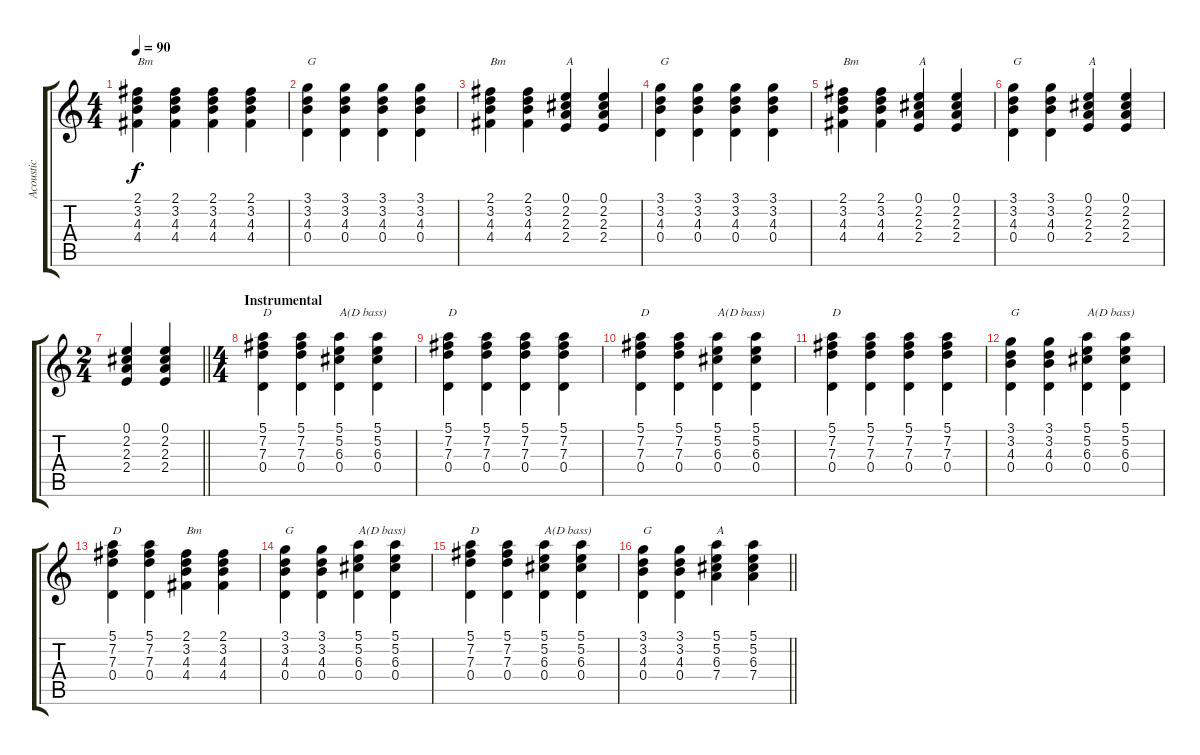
\track ("Acoustic" "Acoustic") {instrument acousticguitarsteel}
\staff {score tabs}
\tuning (E4 B3 G3 D3 A2 E2) {hide}
\ts (4 4)
\tempo 90
\clef g2
\ks c
(2.1 3.2 4.3 4.4).4{txt "Bm" dy f} (2.1 3.2 4.3 4.4).4 (2.1 3.2 4.3 4.4).4 (2.1 3.2 4.3 4.4).4 |
(3.1 3.2 4.3 0.4).4{txt "G"} (3.1 3.2 4.3 0.4).4 (3.1 3.2 4.3 0.4).4 (3.1 3.2 4.3 0.4).4 |
(2.1 3.2 4.3 4.4).4{txt "Bm"} (2.1 3.2 4.3 4.4).4 (0.1 2.2 2.3 2.4).4{txt "A"} (0.1 2.2 2.3 2.4).4 |
(3.1 3.2 4.3 0.4).4{txt "G"} (3.1 3.2 4.3 0.4).4 (3.1 3.2 4.3 0.4).4 (3.1 3.2 4.3 0.4).4 |
(2.1 3.2 4.3 4.4).4{txt "Bm"} (2.1 3.2 4.3 4.4).4 (0.1 2.2 2.3 2.4).4{txt "A"} (0.1 2.2 2.3 2.4).4 |
(3.1 3.2 4.3 0.4).4{txt "G"} (3.1 3.2 4.3 0.4).4 (0.1 2.2 2.3 2.4).4{txt "A"} (0.1 2.2 2.3 2.4).4 |
\ts (2 4)
\barLineRight lightlight
(0.1 2.2 2.3 2.4).4 (0.1 2.2 2.3 2.4).4 |
\ts (4 4)
\section ("" "Instrumental")
(5.1 7.2 7.3 0.4).4{txt "D"} (5.1 7.2 7.3 0.4).4 (5.1 5.2 6.3 0.4).4{txt "A(D bass)"} (5.1 5.2 6.3 0.4).4 |
(5.1 7.2 7.3 0.4).4{txt "D"} (5.1 7.2 7.3 0.4).4 (5.1 7.2 7.3 0.4).4 (5.1 7.2 7.3 0.4).4 |
(5.1 7.2 7.3 0.4).4{txt "D"} (5.1 7.2 7.3 0.4).4 (5.1 5.2 6.3 0.4).4{txt "A(D bass)"} (5.1 5.2 6.3 0.4).4 |
(5.1 7.2 7.3 0.4).4{txt "D"} (5.1 7.2 7.3 0.4).4 (5.1 7.2 7.3 0.4).4 (5.1 7.2 7.3 0.4).4 |
(3.1 3.2 4.3 0.4).4{txt "G"} (3.1 3.2 4.3 0.4).4 (5.1 5.2 6.3 0.4).4{txt "A(D bass)"} (5.1 5.2 6.3 0.4).4 |
(5.1 7.2 7.3 0.4).4{txt "D"} (5.1 7.2 7.3 0.4).4 (2.1 3.2 4.3 4.4).4{txt "Bm"} (2.1 3.2 4.3 4.4).4 |
(3.1 3.2 4.3 0.4).4{txt "G"} (3.1 3.2 4.3 0.4).4 (5.1 5.2 6.3 0.4).4{txt "A(D bass)"} (5.1 5.2 6.3 0.4).4 |
(5.1 7.2 7.3 0.4).4{txt "D"} (5.1 7.2 7.3 0.4).4 (5.1 5.2 6.3 0.4).4{txt "A(D bass)"} (5.1 5.2 6.3 0.4).4 |
\barLineRight lightlight
(3.1 3.2 4.3 0.4).4{txt "G"} (3.1 3.2 4.3 0.4).4 (5.1 5.2 6.3 7.4).4{txt "A"} (5.1 5.2 6.3 7.4).4
